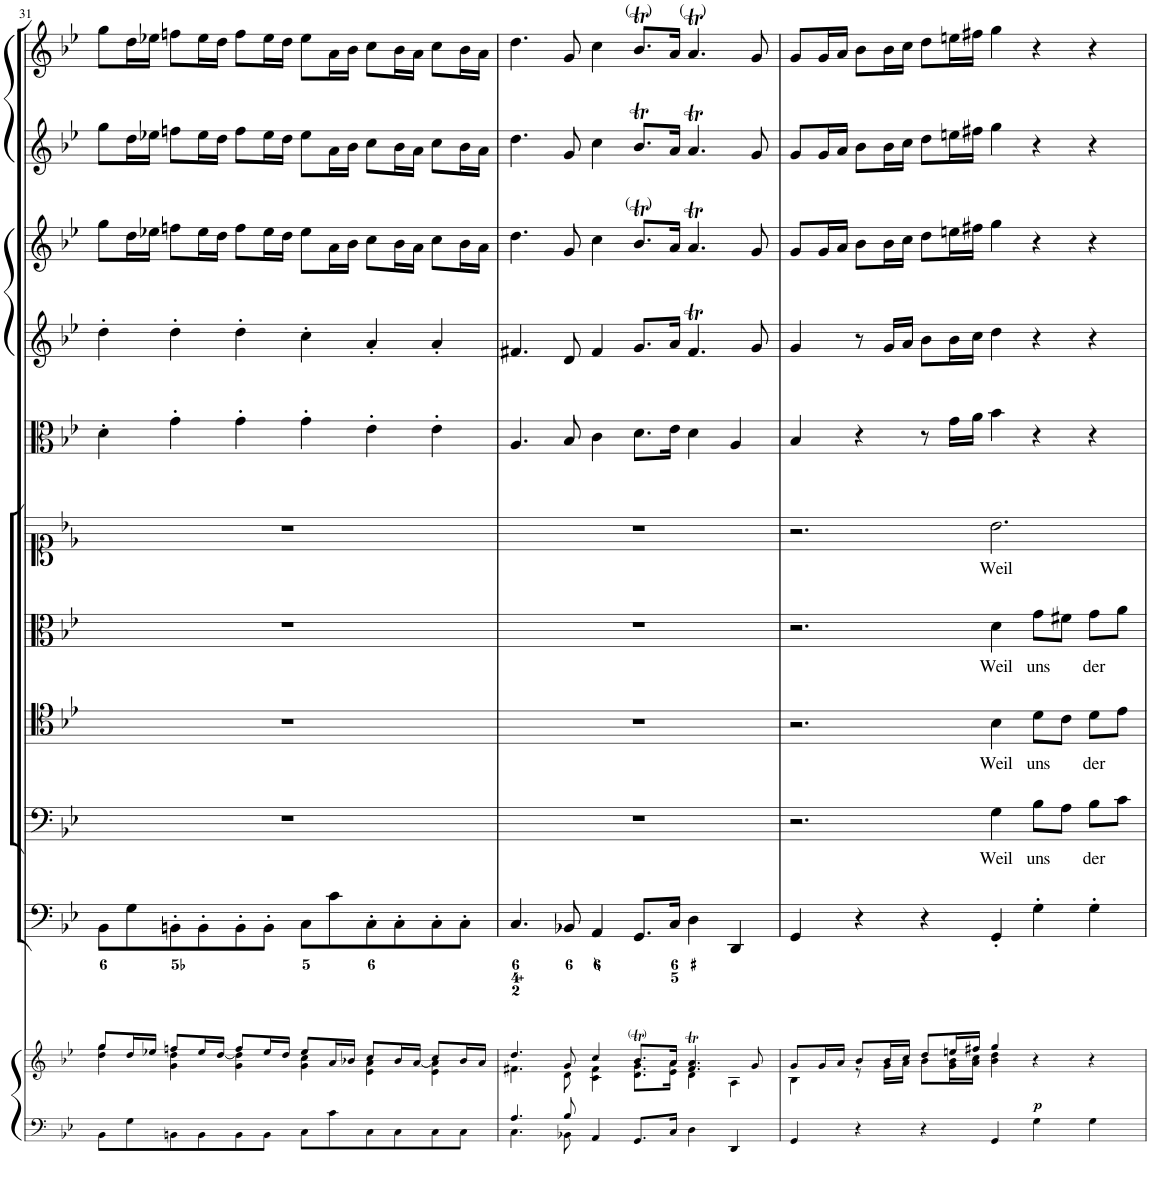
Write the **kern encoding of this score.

**kern	**kern	**dynam	**kern	**kern	**text	**kern	**text	**kern	**text	**kern	**text	**kern	**kern	**kern	**kern	**kern
*part11	*part11	*part11	*part10	*part9	*part9	*part8	*part8	*part7	*part7	*part6	*part6	*part5	*part4	*part3	*part2	*part1
*staff12	*staff11	*staff11/12	*staff10	*staff9	*staff9	*staff8	*staff8	*staff7	*staff7	*staff6	*staff6	*staff5	*staff4	*staff3	*staff2	*staff1
*I"Piano reduction	*	*	*I"Continuo	*I"Basso	*	*I"Tenore	*	*I"Alto	*	*I"Soprano Corno col Soprano	*	*I"Viola	*I"Violino II	*I"Violino I	*I"Oboe II	*I"Oboe I
*I'Pno	*	*	*	*	*	*	*	*	*	*	*	*I'Vla	*I'Vln	*I'Vln	*I'Ob	*I'Ob
!!LO:PB:g=z
*clefF4	*clefG2	*	*clefF4	*clefF4	*	*clefC4	*	*clefC3	*	*clefC1	*	*clefC3	*clefG2	*clefG2	*clefG2	*clefG2
*k[b-e-]	*k[b-e-]	*	*k[b-e-]	*k[b-e-]	*	*k[b-e-]	*	*k[b-e-]	*	*k[b-e-]	*	*k[b-e-]	*k[b-e-]	*k[b-e-]	*k[b-e-]	*k[b-e-]
*M6/4	*M6/4	*	*M6/4	*M6/4	*	*M6/4	*	*M6/4	*	*M6/4	*	*M6/4	*M6/4	*M6/4	*M6/4	*M6/4
=31	=31	=31	=31	=31	=31	=31	=31	=31	=31	=31	=31	=31	=31	=31	=31	=31
*	*^	*	*	*	*	*	*	*	*	*	*	*	*	*	*	*
8BB-\L	8gg/L	4dd\ 4gg\	.	8BB-\L	1.r	.	1.r	.	1.r	.	1.r	.	4d'\	4dd'\	8gg\L	8gg\L	8gg\L
8G\	16dd/L	.	.	8G\	.	.	.	.	.	.	.	.	.	.	16dd\L	16dd\L	16dd\L
.	16ee-X/JJ	.	.	.	.	.	.	.	.	.	.	.	.	.	16ee-X\JJ	16ee-X\JJ	16ee-X\JJ
8BBn\	8ffn/L	4g\ 4dd\	.	8BBn'\	.	.	.	.	.	.	.	.	4g'\	4dd'\	8ffn\L	8ffn\L	8ffn\L
8BB\	16ee-/L	.	.	8BB'\	.	.	.	.	.	.	.	.	.	.	16ee-\L	16ee-\L	16ee-\L
.	[<16dd/JJ	.	.	.	.	.	.	.	.	.	.	.	.	.	16dd\JJ	16dd\JJ	16dd\JJ
8BB\	8ff/L	4g\ 4dd\]	.	8BB'\	.	.	.	.	.	.	.	.	4g'\	4dd'\	8ff\L	8ff\L	8ff\L
8BB\J	16ee-/L	.	.	8BB'\J	.	.	.	.	.	.	.	.	.	.	16ee-\L	16ee-\L	16ee-\L
.	16dd/JJ	.	.	.	.	.	.	.	.	.	.	.	.	.	16dd\JJ	16dd\JJ	16dd\JJ
8C\L	8ee-/L	4g\ 4cc\	.	8C\L	.	.	.	.	.	.	.	.	4g'\	4cc'\	8ee-\L	8ee-\L	8ee-\L
8c\	16a/L	.	.	8c\	.	.	.	.	.	.	.	.	.	.	16a\L	16a\L	16a\L
.	16b-X/JJ	.	.	.	.	.	.	.	.	.	.	.	.	.	16b-\JJ	16b-\JJ	16b-\JJ
8C\	8cc/L	4e-\ 4a\	.	8C'\	.	.	.	.	.	.	.	.	4e-'\	4a'/	8cc\L	8cc\L	8cc\L
8C\	16b-/L	.	.	8C'\	.	.	.	.	.	.	.	.	.	.	16b-\L	16b-\L	16b-\L
.	[<16a/JJ	.	.	.	.	.	.	.	.	.	.	.	.	.	16a\JJ	16a\JJ	16a\JJ
8C\	8cc/L	4e-\ 4a\]	.	8C'\	.	.	.	.	.	.	.	.	4e-'\	4a'/	8cc\L	8cc\L	8cc\L
8C\J	16b-/L	.	.	8C'\J	.	.	.	.	.	.	.	.	.	.	16b-\L	16b-\L	16b-\L
.	16a/JJ	.	.	.	.	.	.	.	.	.	.	.	.	.	16a\JJ	16a\JJ	16a\JJ
=32	=32	=32	=32	=32	=32	=32	=32	=32	=32	=32	=32	=32	=32	=32	=32	=32	=32
*^	*	*	*	*	*	*	*	*	*	*	*	*	*	*	*	*	*
4.A/	4.C\	4.dd/	4.f#X\	.	4.C/	1.r	.	1.r	.	1.r	.	1.r	.	4.A/	4.f#X/	4.dd\	4.dd\	4.dd\
8B-/	8BB-X\	8g/	8d\	.	8BB-X/	.	.	.	.	.	.	.	.	8B-/	8d/	8g/	8g/	8g/
4AA/	1ryy	4cc/	4c\ 4f#\	.	4AA/	.	.	.	.	.	.	.	.	4c\	4f#/	4cc\	4cc\	4cc\
!	!	!	!	!	!	!	!	!	!	!	!	!	!	!	!	!	!	!LO:TX:a:t=(    )
!	!	!	!	!	!	!	!	!	!	!	!	!	!	!	!	!LO:TX:a:t=(    )	!	!
!	!	!LO:TX:a:t=(    )	!	!	!	!	!	!	!	!	!	!	!	!	!	!	!	!
8.GG/L	.	8.b-T/L	8.d\ 8.g\L	.	8.GG/L	.	.	.	.	.	.	.	.	8.d\L	8.g/L	8.b-T/L	8.b-T/L	8.b-T/L
16C/Jk	.	16a/Jk	16e-\ 16a\Jk	.	16C/Jk	.	.	.	.	.	.	.	.	16e-\Jk	16a/Jk	16a/Jk	16a/Jk	16a/Jk
!	!	!	!	!	!	!	!	!	!	!	!	!	!	!	!	!	!	!LO:TX:a:t=(    )
4D\	.	4.f#/T 4.a/T	4d\	.	4D\	.	.	.	.	.	.	.	.	4d\	4.f#t/	4.at/	4.at/	4.at/
4DD/	.	.	4A\	.	4DD/	.	.	.	.	.	.	.	.	4A/	.	.	.	.
.	.	8g/	.	.	.	.	.	.	.	.	.	.	.	.	8g/	8g/	8g/	8g/
*v	*v	*	*	*	*	*	*	*	*	*	*	*	*	*	*	*	*	*
=33	=33	=33	=33	=33	=33	=33	=33	=33	=33	=33	=33	=33	=33	=33	=33	=33	=33
4GG/	8g/L	4B-\	.	4GG/	2.r	.	2.r	.	2.r	.	2.r	.	4B-/	4g/	8g/L	8g/L	8g/L
.	16g/L	.	.	.	.	.	.	.	.	.	.	.	.	.	16g/L	16g/L	16g/L
.	16a/JJ	.	.	.	.	.	.	.	.	.	.	.	.	.	16a/JJ	16a/JJ	16a/JJ
4r	8b-/L	8r	.	4r	.	.	.	.	.	.	.	.	4r	8r	8b-\L	8b-\L	8b-\L
.	16b-/L	16g\LL	.	.	.	.	.	.	.	.	.	.	.	16g/LL	16b-\L	16b-\L	16b-\L
.	16cc/JJ	16a\JJ	.	.	.	.	.	.	.	.	.	.	.	16a/JJ	16cc\JJ	16cc\JJ	16cc\JJ
4r	8dd/L	8b-\L	.	4r	.	.	.	.	.	.	.	.	8r	8b-\L	8dd\L	8dd\L	8dd\L
.	16een/L	16g\ 16b-\L	.	.	.	.	.	.	.	.	.	.	16g\LL	16b-\L	16een\L	16een\L	16een\L
.	16ff#X/JJ	16a\ 16cc\JJ	.	.	.	.	.	.	.	.	.	.	16a\JJ	16cc\JJ	16ff#X\JJ	16ff#X\JJ	16ff#X\JJ
!	!	!	!	!	!	!LO:LY:b	!	!LO:LY:b	!	!LO:LY:b	!	!LO:LY:b	!	!	!	!	!
4GG/	4gg/	4b-\ 4dd\	.	4GG'/	4G\	Weil	4B-\	Weil	4d\	Weil	2.b-\	Weil	4b-\	4dd\	4gg\	4gg\	4gg\
!	!	!	!LO:DY:b	!	!	!LO:LY:b	!	!LO:LY:b	!	!LO:LY:b	!	!	!	!	!	!	!
4G\	4r	4ryy	p	4G'\	8B-\L	uns	8d\L	uns	8g\L	uns	.	.	4r	4r	4r	4r	4r
.	.	.	.	.	8A\J	.	8c\J	.	8f#X\J	.	.	.	.	.	.	.	.
!	!	!	!	!	!	!LO:LY:b	!	!LO:LY:b	!	!LO:LY:b	!	!	!	!	!	!	!
4G\	4r	4ryy	.	4G'\	8B-\L	der	8d\L	der	8g\L	der	.	.	4r	4r	4r	4r	4r
.	.	.	.	.	8c\J	.	8e-\J	.	8a\J	.	.	.	.	.	.	.	.
*	*v	*v	*	*	*	*	*	*	*	*	*	*	*	*	*	*	*
=	=	=	=	=	=	=	=	=	=	=	=	=	=	=	=	=
*-	*-	*-	*-	*-	*-	*-	*-	*-	*-	*-	*-	*-	*-	*-	*-	*-
